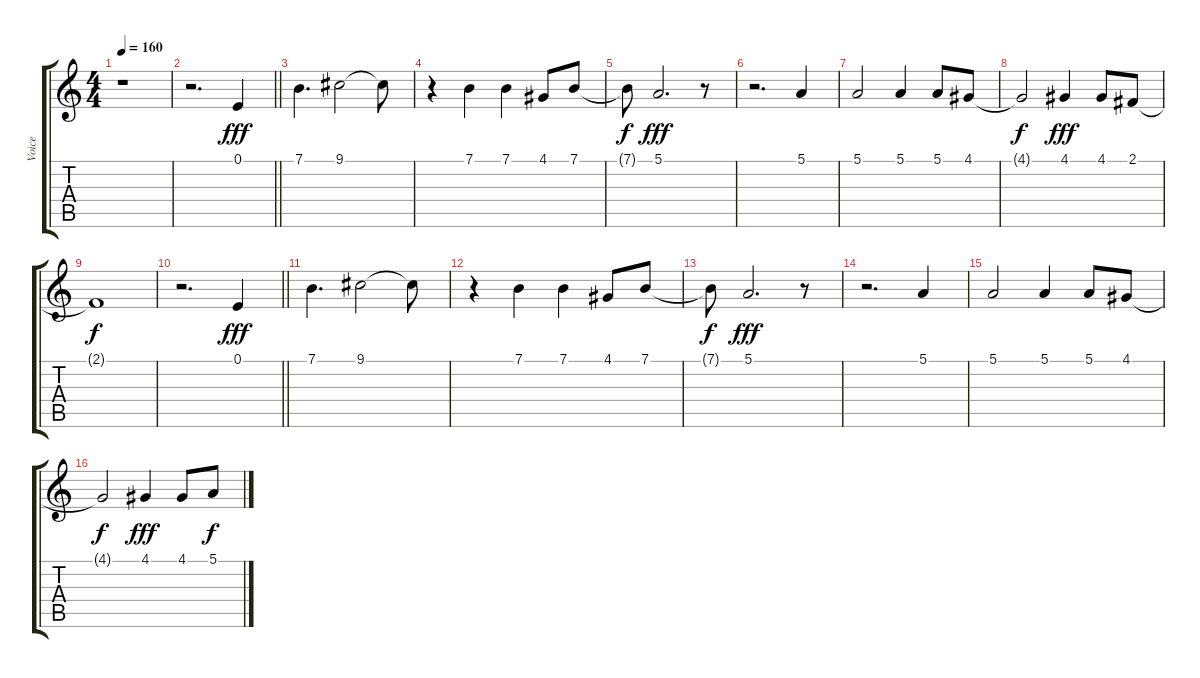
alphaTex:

\track ("Voice" "Voice") {instrument sopranosax}
\staff {score tabs}
\tuning (E4 B3 G3 D3 A2 E2) {hide}
\ts (4 4)
\tempo 160
\clef g2
\ks c
r.1{dy f} |
\barLineRight lightlight
r.2{d} 0.1.4{dy fff} |
7.1.4{d} 9.1.2 9.1{t}.8 |
r.4 7.1.4 7.1.4 4.1.8 7.1.8 |
7.1{t}.8{dy f} 5.1.2{d dy fff} r.8 |
r.2{d} 5.1.4 |
5.1.2 5.1.4 5.1.8 4.1.8 |
4.1{t}.2{dy f} 4.1.4{dy fff} 4.1.8 2.1.8 |
2.1{t}.1{dy f} |
\barLineRight lightlight
r.2{d} 0.1.4{dy fff} |
7.1.4{d} 9.1.2 9.1{t}.8 |
r.4 7.1.4 7.1.4 4.1.8 7.1.8 |
7.1{t}.8{dy f} 5.1.2{d dy fff} r.8 |
r.2{d} 5.1.4 |
5.1.2 5.1.4 5.1.8 4.1.8 |
4.1{t}.2{dy f} 4.1.4{dy fff} 4.1.8 5.1.8{dy f}
